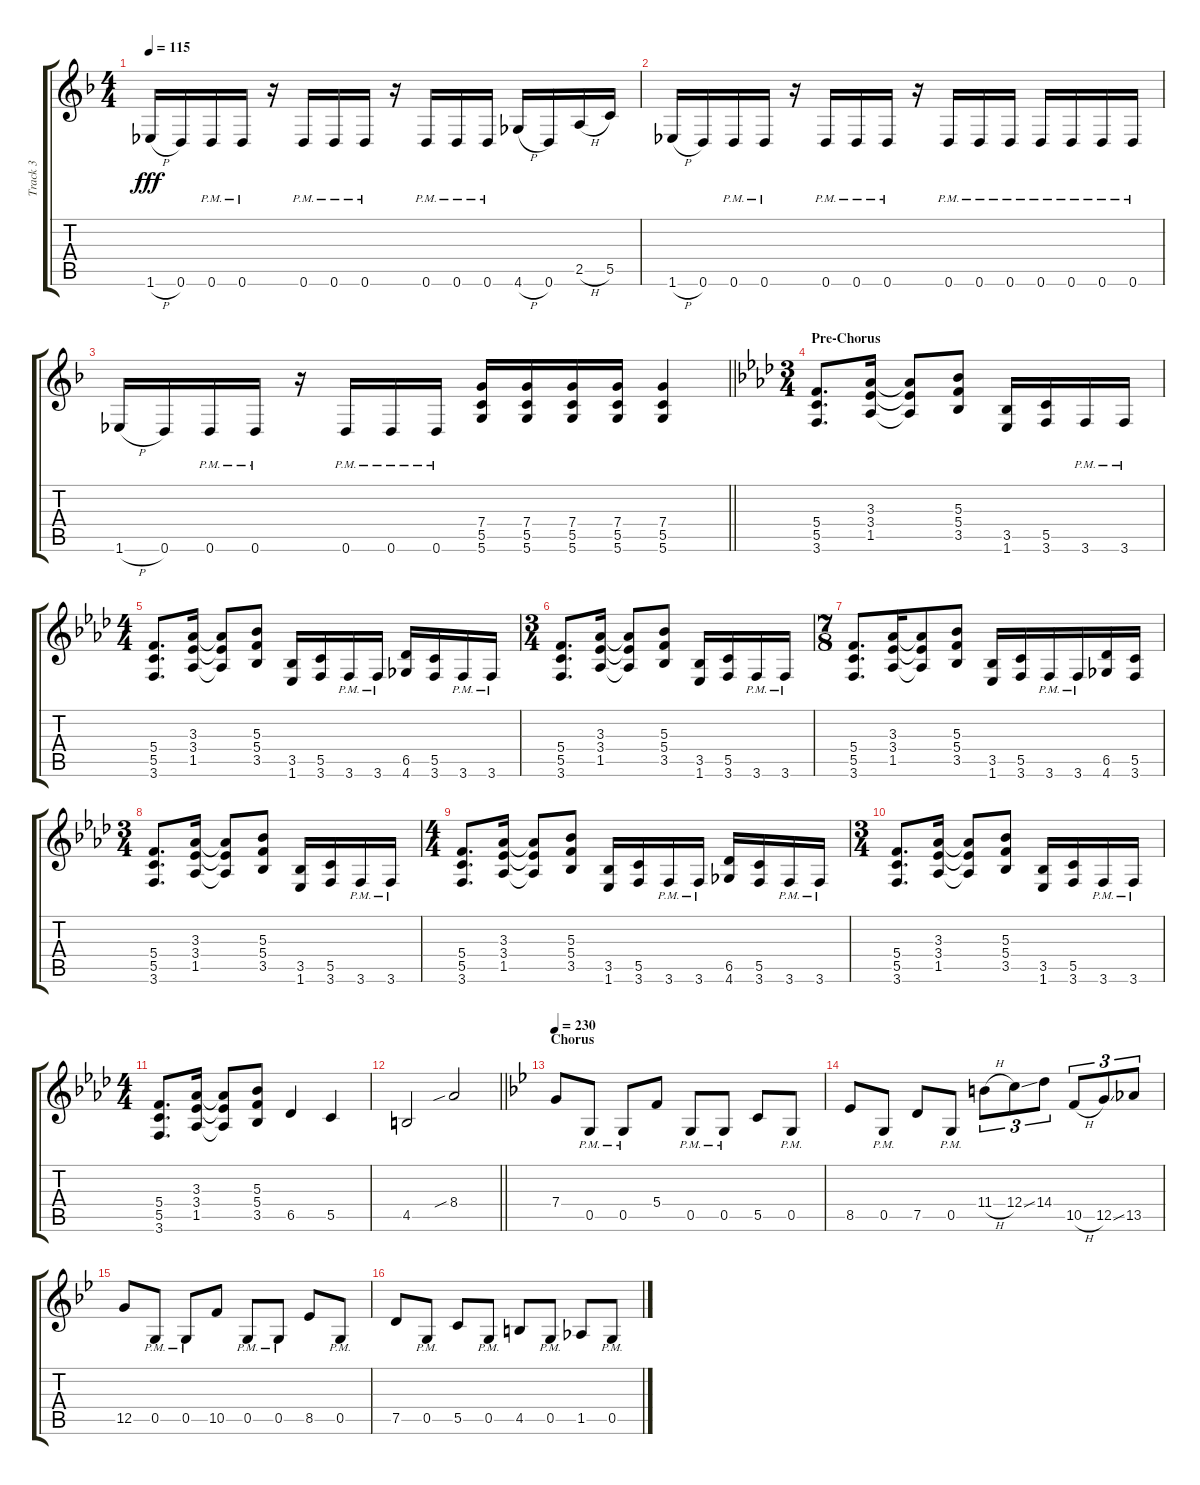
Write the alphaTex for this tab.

\track ("Track 3" "Track 3") {instrument distortionguitar}
\staff {score tabs}
\tuning (D4 A3 F3 C3 G2 D2) {hide}
\ts (4 4)
\tempo 115
\clef g2
\ks dminor
1.6{h}.16{dy fff} 0.6.16 0.6{pm}.16 0.6{pm}.16 r.16 0.6{pm}.16 0.6{pm}.16 0.6{pm}.16 r.16 0.6{pm}.16 0.6{pm}.16 0.6{pm}.16 4.6{h}.16 0.6.16 2.5{h}.16 5.5.16 |
1.6{h}.16 0.6.16 0.6{pm}.16 0.6{pm}.16 r.16 0.6{pm}.16 0.6{pm}.16 0.6{pm}.16 r.16 0.6{pm}.16 0.6{pm}.16 0.6{pm}.16 0.6{pm}.16 0.6{pm}.16 0.6{pm}.16 0.6{pm}.16 |
\barLineRight lightlight
1.6{h}.16 0.6.16 0.6{pm}.16 0.6{pm}.16 r.16 0.6{pm}.16 0.6{pm}.16 0.6{pm}.16 (7.4 5.5 5.6).16 (7.4 5.5 5.6).16 (7.4 5.5 5.6).16 (7.4 5.5 5.6).16 (7.4 5.5 5.6).4 |
\ts (3 4)
\section ("" "Pre-Chorus")
\ks fminor
(5.4 5.5 3.6).8{d} (3.3 3.4 1.5).16 (3.3{t} 3.4{t} 1.5{t}).8 (5.3 5.4 3.5).8 (3.5 1.6).16 (5.5 3.6).16 3.6{pm}.16 3.6{pm}.16 |
\ts (4 4)
(5.4 5.5 3.6).8{d} (3.3 3.4 1.5).16 (3.3{t} 3.4{t} 1.5{t}).8 (5.3 5.4 3.5).8 (3.5 1.6).16 (5.5 3.6).16 3.6{pm}.16 3.6{pm}.16 (6.5 4.6).16 (5.5 3.6).16 3.6{pm}.16 3.6{pm}.16 |
\ts (3 4)
(5.4 5.5 3.6).8{d} (3.3 3.4 1.5).16 (3.3{t} 3.4{t} 1.5{t}).8 (5.3 5.4 3.5).8 (3.5 1.6).16 (5.5 3.6).16 3.6{pm}.16 3.6{pm}.16 |
\ts (7 8)
(5.4 5.5 3.6).8{d} (3.3 3.4 1.5).16 (3.3{t} 3.4{t} 1.5{t}).8 (5.3 5.4 3.5).8 (3.5 1.6).16 (5.5 3.6).16 3.6{pm}.16 3.6{pm}.16 (6.5 4.6).16 (5.5 3.6).16 |
\ts (3 4)
(5.4 5.5 3.6).8{d} (3.3 3.4 1.5).16 (3.3{t} 3.4{t} 1.5{t}).8 (5.3 5.4 3.5).8 (3.5 1.6).16 (5.5 3.6).16 3.6{pm}.16 3.6{pm}.16 |
\ts (4 4)
(5.4 5.5 3.6).8{d} (3.3 3.4 1.5).16 (3.3{t} 3.4{t} 1.5{t}).8 (5.3 5.4 3.5).8 (3.5 1.6).16 (5.5 3.6).16 3.6{pm}.16 3.6{pm}.16 (6.5 4.6).16 (5.5 3.6).16 3.6{pm}.16 3.6{pm}.16 |
\ts (3 4)
(5.4 5.5 3.6).8{d} (3.3 3.4 1.5).16 (3.3{t} 3.4{t} 1.5{t}).8 (5.3 5.4 3.5).8 (3.5 1.6).16 (5.5 3.6).16 3.6{pm}.16 3.6{pm}.16 |
\ts (4 4)
(5.4 5.5 3.6).8{d} (3.3 3.4 1.5).16 (3.3{t} 3.4{t} 1.5{t}).8 (5.3 5.4 3.5).8 6.5.4 5.5.4 |
\barLineRight lightlight
4.5.2 8.4{sib}.2 |
\section ("" "Chorus")
\tempo 230
\ks gminor
7.4.8 0.5{pm}.8 0.5{pm}.8 5.4.8 0.5{pm}.8 0.5{pm}.8 5.5.8 0.5{pm}.8 |
8.5.8 0.5{pm}.8 7.5.8 0.5{pm}.8 11.4{h}.8{tu (3 2)} 12.4{ss}.8{tu (3 2)} 14.4.8{tu (3 2)} 10.5{h}.8{tu (3 2)} 12.5{ss}.8{tu (3 2)} 13.5.8{tu (3 2)} |
12.5.8 0.5{pm}.8 0.5{pm}.8 10.5.8 0.5{pm}.8 0.5{pm}.8 8.5.8 0.5{pm}.8 |
7.5.8 0.5{pm}.8 5.5.8 0.5{pm}.8 4.5.8 0.5{pm}.8 1.5.8 0.5{pm}.8
